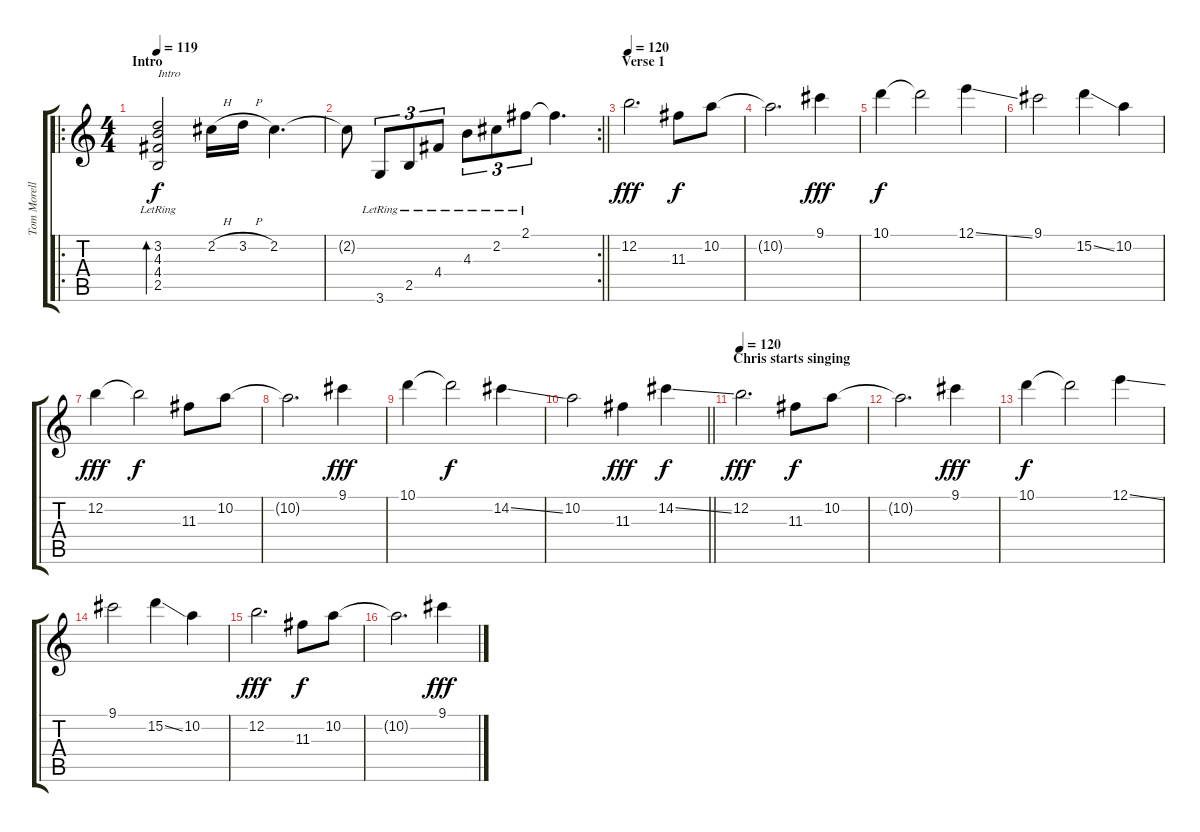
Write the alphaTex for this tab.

\track ("Tom Morello" "Tom Morell") {instrument electricguitarjazz}
\staff {score tabs}
\tuning (E4 B3 G3 D3 A2 E2) {hide}
\ro
\ts (4 4)
\section ("" "Intro")
\tempo 119
\tempo 90
\tempo 119
\clef g2
\ks c
(3.2{lr} 4.3{lr} 4.4{lr} 2.5{lr}).2{bd 480 txt "Intro" dy f instrument electricguitarjazz} 2.2{h}.16 3.2{h}.16 2.2.4{d} |
\rc 2
\barLineRight lightlight
2.2{t}.8 3.6{lr}.8{tu (3 2)} 2.5{lr}.8{tu (3 2)} 4.4{lr}.8{tu (3 2)} 4.3{lr}.8{tu (3 2)} 2.2{lr}.8{tu (3 2)} 2.1{lr}.8{tu (3 2)} 2.1{t}.4{d} |
\section ("" "Verse 1")
\tempo 119
\tempo 120
12.2.2{d dy fff} 11.3.8{dy f} 10.2.8 |
10.2{t}.2{d} 9.1.4{dy fff} |
10.1.4{dy f} 10.1{t}.2 12.1{ss}.4 |
9.1.2 15.2{ss}.4 10.2.4 |
12.2.4{dy fff} 12.2{t}.2{dy f} 11.3.8 10.2.8 |
10.2{t}.2{d} 9.1.4{dy fff} |
10.1.4 10.1{t}.2{dy f} 14.2{ss}.4 |
\barLineRight lightlight
10.2.2 11.3.4{dy fff} 14.2{ss}.4{dy f} |
\section ("" "Chris starts singing")
\tempo 120
12.2.2{d dy fff} 11.3.8{dy f} 10.2.8 |
10.2{t}.2{d} 9.1.4{dy fff} |
10.1.4{dy f} 10.1{t}.2 12.1{ss}.4 |
9.1.2 15.2{ss}.4 10.2.4 |
12.2.2{d dy fff} 11.3.8{dy f} 10.2.8 |
10.2{t}.2{d} 9.1.4{dy fff}
